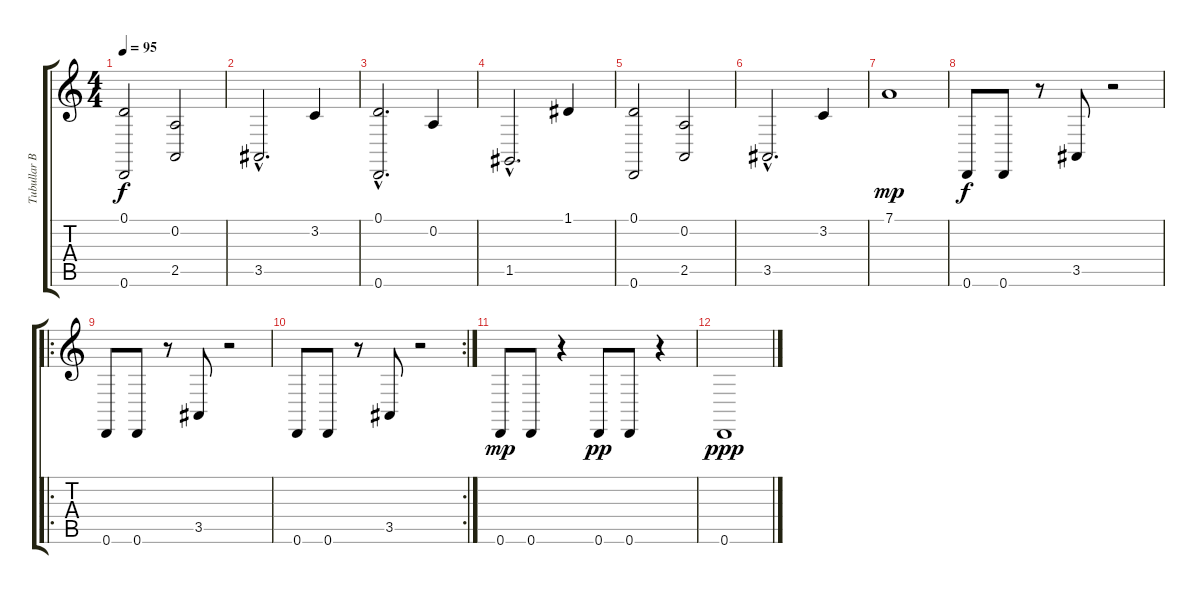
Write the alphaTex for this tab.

\track ("Tubullar Bells" "Tubullar B") {instrument tubularbells}
\staff {score tabs}
\tuning (D4 A3 F3 C3 G2 D2) {hide}
\ts (4 4)
\tempo 95
\clef g2
\ks c
(0.1 0.6).2{dy f} (0.2 2.5).2 |
3.5{hac}.2{d} 3.2.4 |
(0.1{hac} 0.6{hac}).2{d} 0.2.4 |
1.5{hac}.2{d} 1.1.4 |
(0.1 0.6).2 (0.2 2.5).2 |
3.5{hac}.2{d} 3.2.4 |
7.1.1{dy mp} |
0.6.8{dy f} 0.6.8 r.8 3.5.8 r.2 |
\ro
0.6.8 0.6.8 r.8 3.5.8 r.2 |
\rc 2
0.6.8 0.6.8 r.8 3.5.8 r.2 |
0.6.8{dy mp} 0.6.8 r.4 0.6.8{dy pp} 0.6.8 r.4 |
0.6.1{dy ppp}
